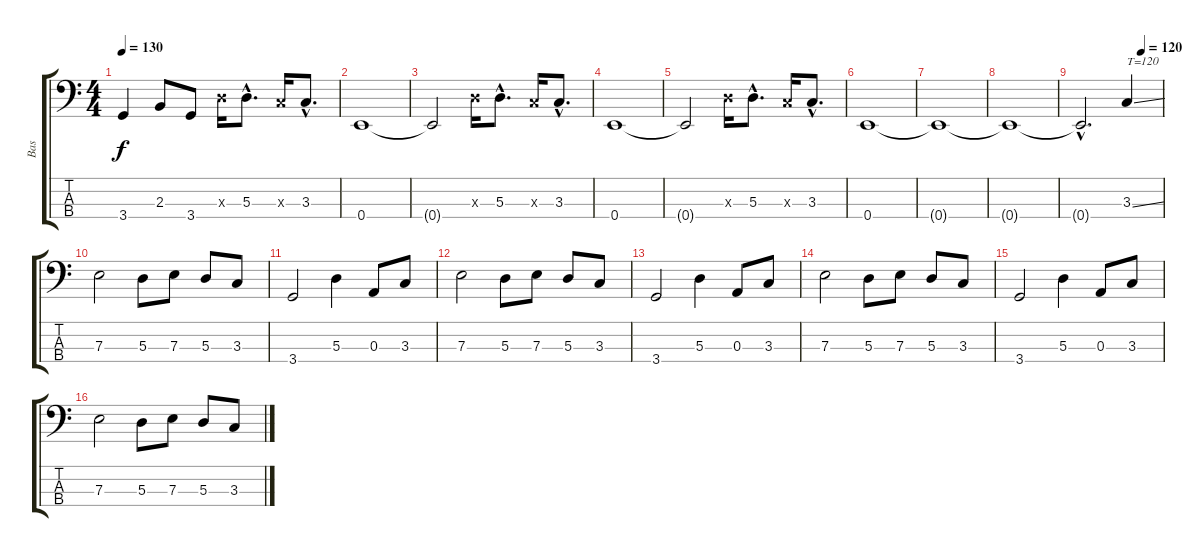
\track ("Bas" "Bas") {instrument electricbasspick}
\staff {score tabs}
\tuning (G2 D2 A1 E1) {hide}
\ts (4 4)
\tempo 130
\clef f4
\ks c
3.4.4{dy f} 2.3.8 3.4.8 5.3{x}.16 5.3{hac}.8{d} 3.3{x}.16 3.3{hac}.8{d} |
0.4.1 |
0.4{t}.2 5.3{x}.16 5.3{hac}.8{d} 3.3{x}.16 3.3{hac}.8{d} |
0.4.1 |
0.4{t}.2 5.3{x}.16 5.3{hac}.8{d} 3.3{x}.16 3.3{hac}.8{d} |
0.4.1 |
0.4{t}.1 |
0.4{t}.1 |
\tempo (120 0.75)
0.4{hac t}.2{d} 3.3{ss}.4{txt "T=120"} |
7.3.2 5.3.8 7.3.8 5.3.8 3.3.8 |
3.4.2 5.3.4 0.3.8 3.3.8 |
7.3.2 5.3.8 7.3.8 5.3.8 3.3.8 |
3.4.2 5.3.4 0.3.8 3.3.8 |
7.3.2 5.3.8 7.3.8 5.3.8 3.3.8 |
3.4.2 5.3.4 0.3.8 3.3.8 |
7.3.2 5.3.8 7.3.8 5.3.8 3.3.8
